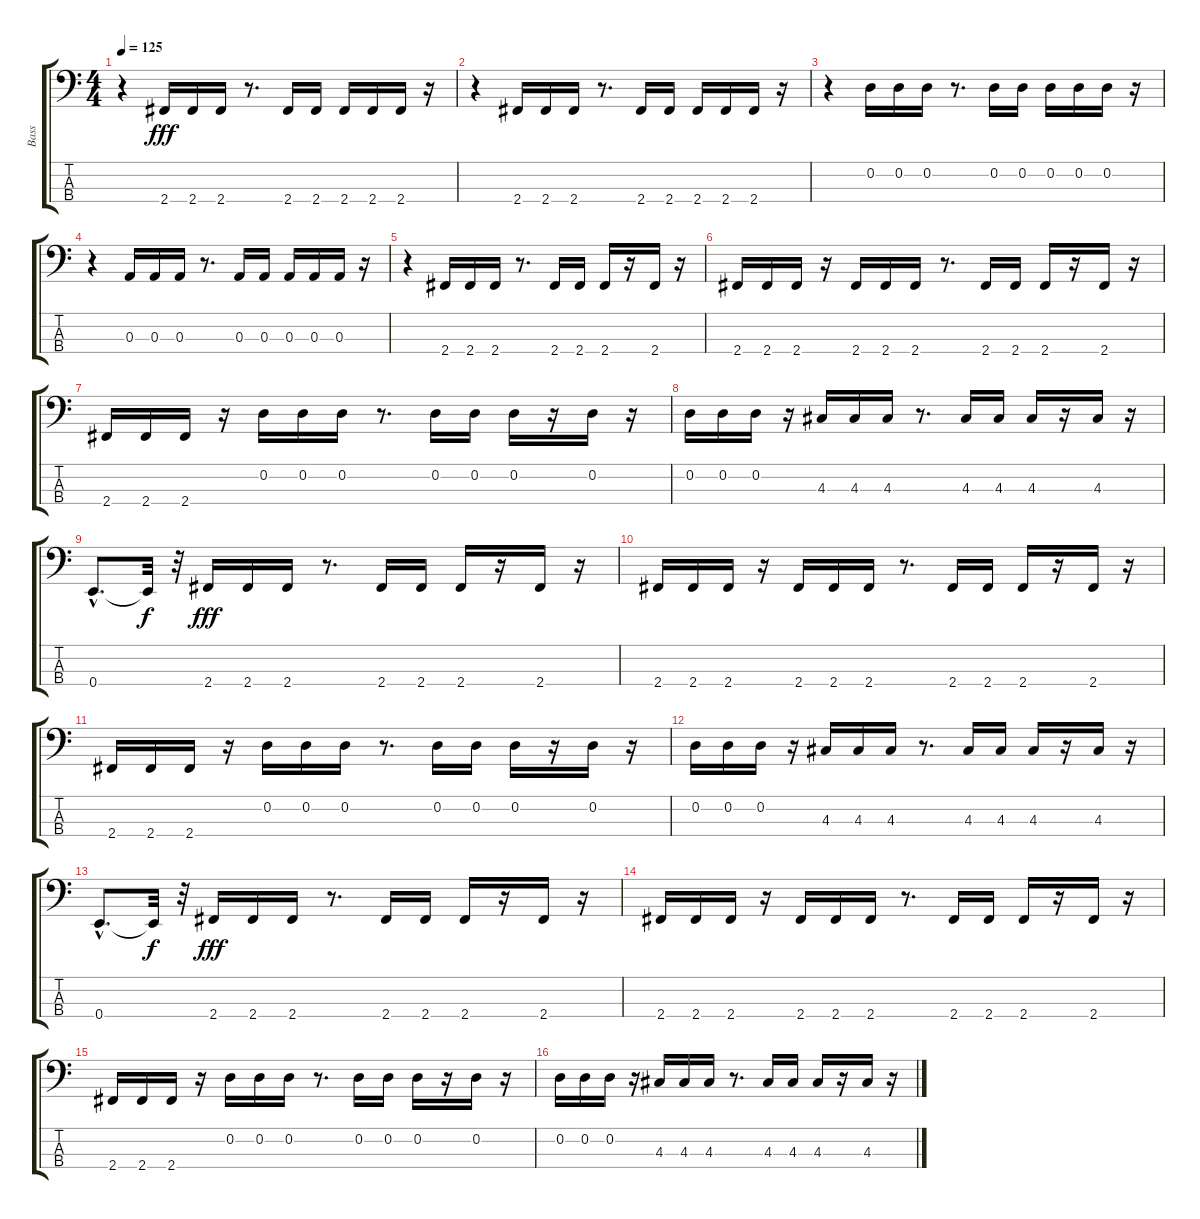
\track ("Bass" "Bass") {instrument electricbassfinger}
\staff {score tabs}
\tuning (G2 D2 A1 E1) {hide}
\ts (4 4)
\tempo 125
\clef f4
\ks c
r.4{dy fff} 2.4.16 2.4.16 2.4.16 r.8{d} 2.4.16 2.4.16 2.4.16 2.4.16 2.4.16 r.16 |
r.4 2.4.16 2.4.16 2.4.16 r.8{d} 2.4.16 2.4.16 2.4.16 2.4.16 2.4.16 r.16 |
r.4 0.2.16 0.2.16 0.2.16 r.8{d} 0.2.16 0.2.16 0.2.16 0.2.16 0.2.16 r.16 |
r.4 0.3.16 0.3.16 0.3.16 r.8{d} 0.3.16 0.3.16 0.3.16 0.3.16 0.3.16 r.16 |
r.4 2.4.16 2.4.16 2.4.16 r.8{d} 2.4.16 2.4.16 2.4.16 r.16 2.4.16 r.16 |
2.4.16 2.4.16 2.4.16 r.16 2.4.16 2.4.16 2.4.16 r.8{d} 2.4.16 2.4.16 2.4.16 r.16 2.4.16 r.16 |
2.4.16 2.4.16 2.4.16 r.16 0.2.16 0.2.16 0.2.16 r.8{d} 0.2.16 0.2.16 0.2.16 r.16 0.2.16 r.16 |
0.2.16 0.2.16 0.2.16 r.16 4.3.16 4.3.16 4.3.16 r.8{d} 4.3.16 4.3.16 4.3.16 r.16 4.3.16 r.16 |
0.4{hac}.8{d} 0.4{t}.32{dy f} r.32 2.4.16{dy fff} 2.4.16 2.4.16 r.8{d} 2.4.16 2.4.16 2.4.16 r.16 2.4.16 r.16 |
2.4.16 2.4.16 2.4.16 r.16 2.4.16 2.4.16 2.4.16 r.8{d} 2.4.16 2.4.16 2.4.16 r.16 2.4.16 r.16 |
2.4.16 2.4.16 2.4.16 r.16 0.2.16 0.2.16 0.2.16 r.8{d} 0.2.16 0.2.16 0.2.16 r.16 0.2.16 r.16 |
0.2.16 0.2.16 0.2.16 r.16 4.3.16 4.3.16 4.3.16 r.8{d} 4.3.16 4.3.16 4.3.16 r.16 4.3.16 r.16 |
0.4{hac}.8{d} 0.4{t}.32{dy f} r.32 2.4.16{dy fff} 2.4.16 2.4.16 r.8{d} 2.4.16 2.4.16 2.4.16 r.16 2.4.16 r.16 |
2.4.16 2.4.16 2.4.16 r.16 2.4.16 2.4.16 2.4.16 r.8{d} 2.4.16 2.4.16 2.4.16 r.16 2.4.16 r.16 |
2.4.16 2.4.16 2.4.16 r.16 0.2.16 0.2.16 0.2.16 r.8{d} 0.2.16 0.2.16 0.2.16 r.16 0.2.16 r.16 |
0.2.16 0.2.16 0.2.16 r.16 4.3.16 4.3.16 4.3.16 r.8{d} 4.3.16 4.3.16 4.3.16 r.16 4.3.16 r.16
